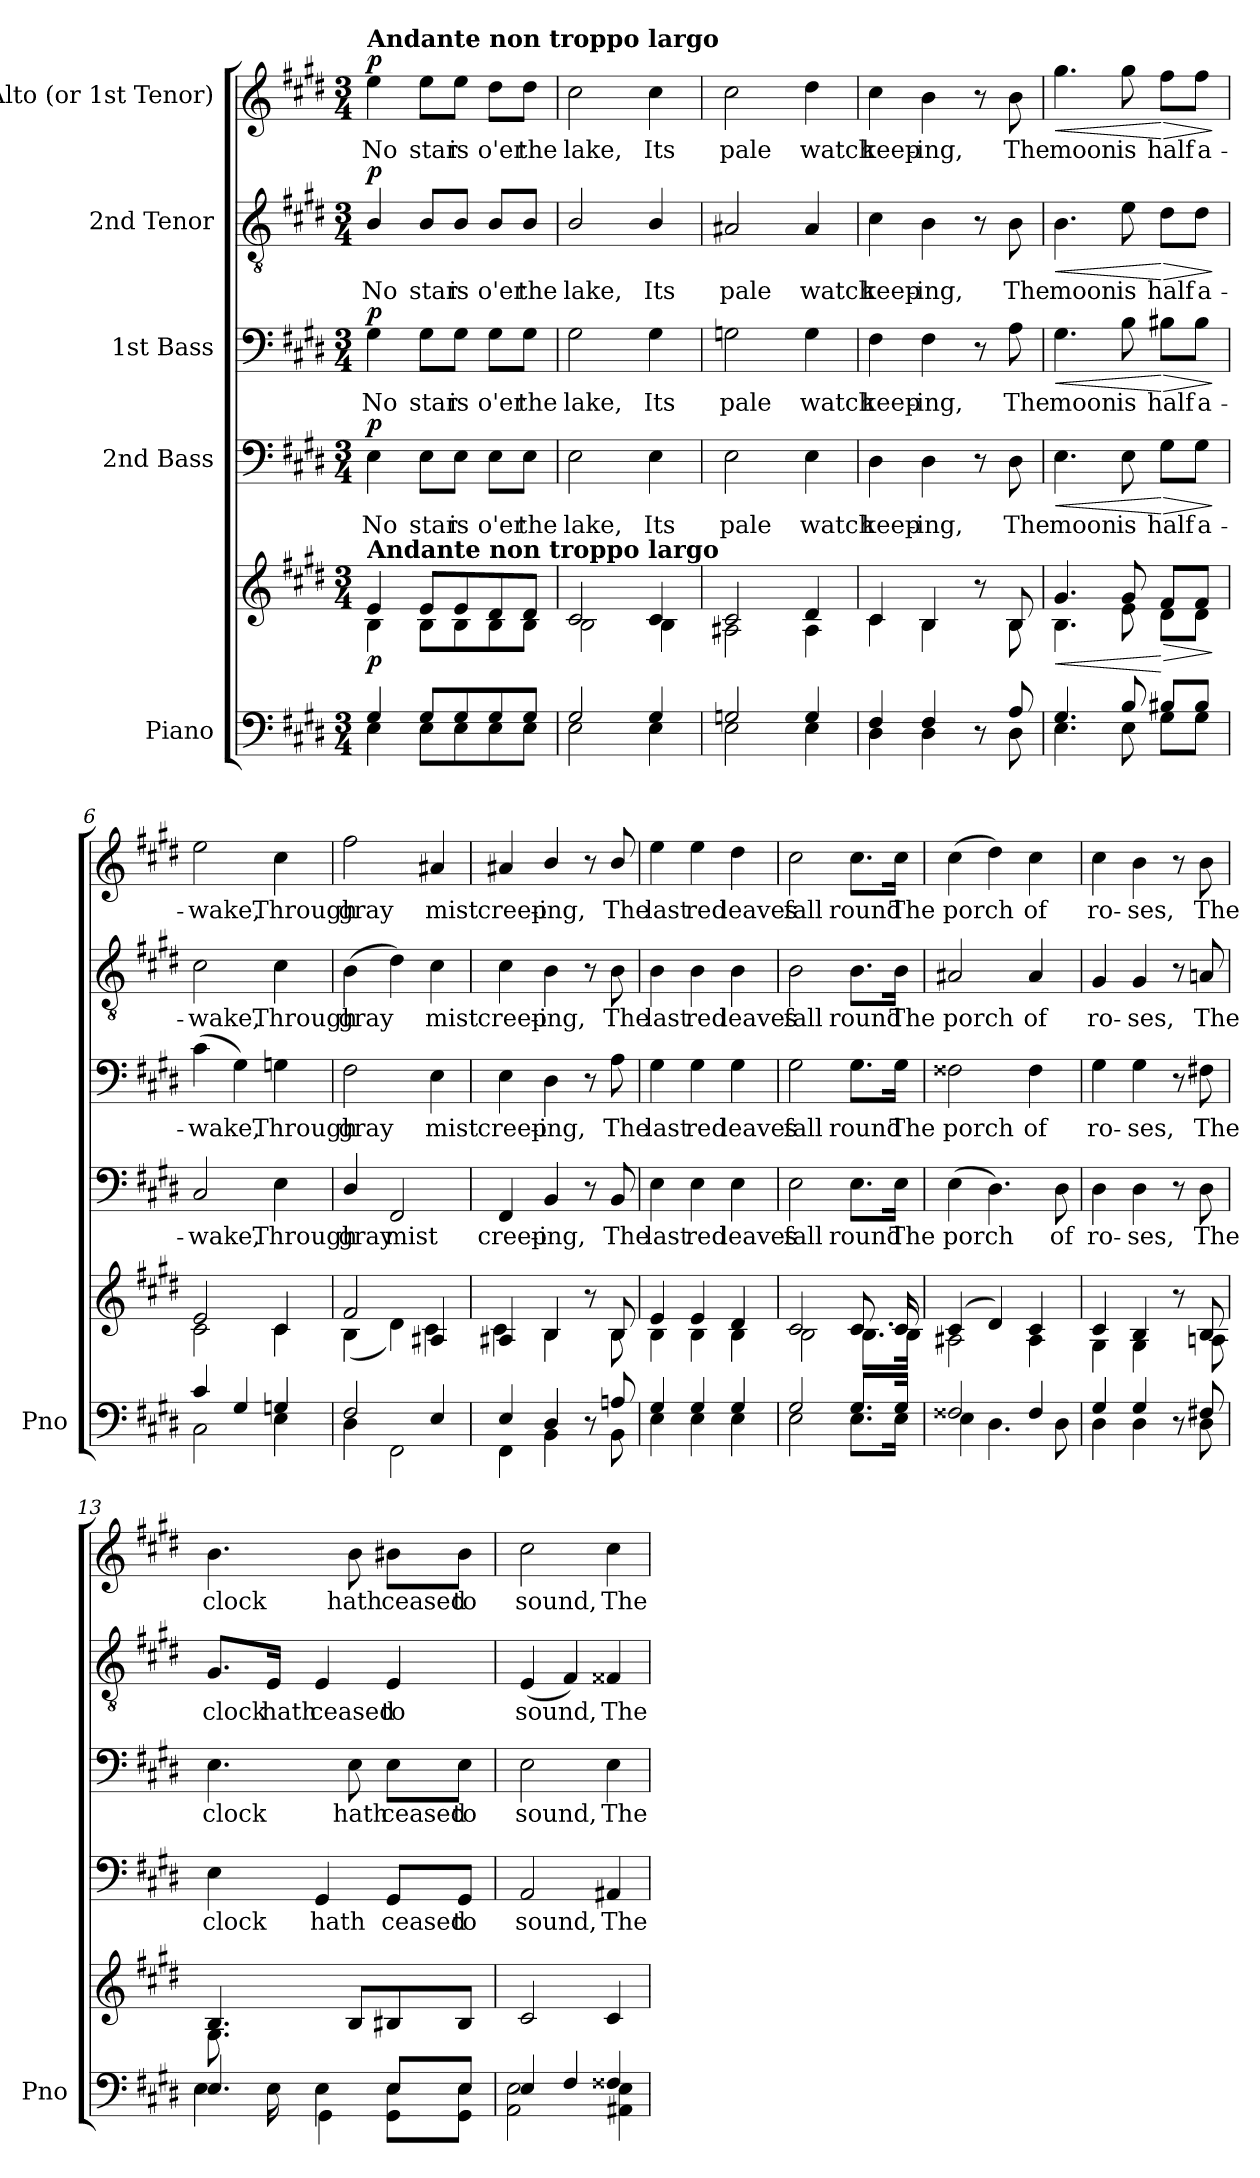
**kern	**kern	**dynam	**kern	**text	**dynam	**kern	**text	**dynam	**kern	**text	**dynam	**kern	**text	**dynam
*part5	*part5	*part5	*part4	*part4	*part4	*part3	*part3	*part3	*part2	*part2	*part2	*part1	*part1	*part1
*staff6	*staff5	*staff5/6	*staff4	*staff4	*staff4	*staff3	*staff3	*staff3	*staff2	*staff2	*staff2	*staff1	*staff1	*staff1
*I"Piano	*	*	*I"2nd Bass	*	*	*I"1st Bass	*	*	*I"2nd Tenor	*	*	*I"Alto (or 1st Tenor)	*	*
*I'Pno	*	*	*	*	*	*	*	*	*	*	*	*	*	*
*clefF4	*clefG2	*	*clefF4	*	*	*clefF4	*	*	*clefGv2	*	*	*clefG2	*	*
*k[f#c#g#d#]	*k[f#c#g#d#]	*	*k[f#c#g#d#]	*	*	*k[f#c#g#d#]	*	*	*k[f#c#g#d#]	*	*	*k[f#c#g#d#]	*	*
*M3/4	*M3/4	*	*M3/4	*	*	*M3/4	*	*	*M3/4	*	*	*M3/4	*	*
*MM66	*MM66	*	*MM66	*	*	*MM66	*	*	*MM66	*	*	*MM66	*	*
=1	=1	=1	=1	=1	=1	=1	=1	=1	=1	=1	=1	=1	=1	=1
*^	*^	*	*	*	*	*	*	*	*	*	*	*	*	*
!	!	!	!	!	!	!	!	!	!	!	!	!	!	!LO:TX:a:B:t=Andante non troppo largo	!	!
!	!	!LO:TX:a:B:t=Andante non troppo largo	!	!	!	!	!	!	!	!	!	!	!	!	!	!
!	!	!	!	!LO:DY:b	!	!	!LO:DY:a	!	!	!LO:DY:a	!	!	!LO:DY:a	!	!	!LO:DY:a
4G#/	4E\	4e/	4B\	p	4E\	No	p	4G#\	No	p	4B/	No	p	4ee\	No	p
8G#/L	8E\L	8e/L	8B\L	.	8E\L	star	.	8G#\L	star	.	8B/L	star	.	8ee\L	star	.
8G#/	8E\	8e/	8B\	.	8E\J	is	.	8G#\J	is	.	8B/J	is	.	8ee\J	is	.
8G#/	8E\	8d#/	8B\	.	8E\L	o'er	.	8G#\L	o'er	.	8B/L	o'er	.	8dd#\L	o'er	.
8G#/J	8E\J	8d#/J	8B\J	.	8E\J	the	.	8G#\J	the	.	8B/J	the	.	8dd#\J	the	.
=2	=2	=2	=2	=2	=2	=2	=2	=2	=2	=2	=2	=2	=2	=2	=2	=2
2G#/	2E\	2c#/	2B\	.	2E\	lake,	.	2G#\	lake,	.	2B/	lake,	.	2cc#\	lake,	.
4G#/	4E\	4c#/	4B\	.	4E\	Its	.	4G#\	Its	.	4B/	Its	.	4cc#\	Its	.
=3	=3	=3	=3	=3	=3	=3	=3	=3	=3	=3	=3	=3	=3	=3	=3	=3
2Gn/	2E\	2c#/	2A#X\	.	2E\	pale	.	2Gn\	pale	.	2A#X/	pale	.	2cc#\	pale	.
4G/	4E\	4d#/	4A#\	.	4E\	watch	.	4G\	watch	.	4A#/	watch	.	4dd#\	watch	.
=4	=4	=4	=4	=4	=4	=4	=4	=4	=4	=4	=4	=4	=4	=4	=4	=4
4F#/	4D#\	4c#/	4c#\	.	4D#\	keep-	.	4F#\	keep-	.	4c#\	keep-	.	4cc#\	keep-	.
4F#/	4D#\	4B/	4B\	.	4D#\	-ing,	.	4F#\	-ing,	.	4B\	-ing,	.	4b\	-ing,	.
8r	8ryy	8r	8ryy	.	8r	.	.	8r	.	.	8r	.	.	8r	.	.
8A/	8D#\	8B/	8B\	.	8D#\	The	.	8A\	The	.	8B\	The	.	8b\	The	.
=5	=5	=5	=5	=5	=5	=5	=5	=5	=5	=5	=5	=5	=5	=5	=5	=5
!	!	!	!	!LO:HP:b	!	!	!LO:HP:b	!	!	!LO:HP:b	!	!	!LO:HP:b	!	!	!LO:HP:b
4.G#/	4.E\	4.g#/	4.B\	<	4.E\	moon	<	4.G#\	moon	<	4.B\	moon	<	4.gg#\	moon	<
8B/	8E\	8g#/	8e\	.	8E\	is	.	8B\	is	.	8e\	is	.	8gg#\	is	.
!	!	!	!	!LO:HP:n=1:b	!	!	!LO:HP:n=1:b	!	!	!LO:HP:n=1:b	!	!	!LO:HP:n=1:b	!	!	!LO:HP:n=1:b
8B#X/L	8G#\L	8f#/L	8d#\L	[ >	8G#\L	half	[ >	8B#X\L	half	[ >	8d#\L	half	[ >	8ff#\L	half	[ >
8B#/J	8G#\J	8f#/J	8d#\J	.	8G#\J	a-	.	8B#\J	a-	.	8d#\J	a-	.	8ff#\J	a-	.
*v	*v	*	*	*	*	*	*	*	*	*	*	*	*	*	*	*
*	*v	*v	*	*	*	*	*	*	*	*	*	*	*	*	*
.	.	]	.	.	]	.	.	]	.	.	]	.	.	]
=6	=6	=6	=6	=6	=6	=6	=6	=6	=6	=6	=6	=6	=6	=6
*^	*^	*	*	*	*	*	*	*	*	*	*	*	*	*
4c#/	2C#\	2e/	2c#\	.	2C#/	-wake,	.	(4c#\	-wake,	.	2c#\	-wake,	.	2ee\	-wake,	.
4G#/	.	.	.	.	.	.	.	4G#\)	.	.	.	.	.	.	.	.
4Gn/	4E\	4c#/	4c#\	.	4E\	Through	.	4Gn\	Through	.	4c#\	Through	.	4cc#\	Through	.
=7	=7	=7	=7	=7	=7	=7	=7	=7	=7	=7	=7	=7	=7	=7	=7	=7
2F#/	4D#\	2f#/	(4B\	.	4D#/	gray	.	2F#\	gray	.	(4B\	gray	.	2ff#\	gray	.
.	2FF#\	.	4d#\)	.	2FF#/	mist	.	.	.	.	4d#\)	.	.	.	.	.
4E/	.	4A#X/	4c#\	.	.	.	.	4E\	mist	.	4c#\	mist	.	4a#X/	mist	.
=8	=8	=8	=8	=8	=8	=8	=8	=8	=8	=8	=8	=8	=8	=8	=8	=8
4E/	4FF#\	4A#X/	4c#\	.	4FF#/	creep-	.	4E\	creep-	.	4c#\	creep-	.	4a#X/	creep-	.
4D#/	4BB\	4B/	4B\	.	4BB/	-ing,	.	4D#\	-ing,	.	4B\	-ing,	.	4b/	-ing,	.
8r	8ryy	8r	8ryy	.	8r	.	.	8r	.	.	8r	.	.	8r	.	.
8An/	8BB\	8B/	8B\	.	8BB/	The	.	8A\	The	.	8B\	The	.	8b/	The	.
=9	=9	=9	=9	=9	=9	=9	=9	=9	=9	=9	=9	=9	=9	=9	=9	=9
4G#/	4E\	4e/	4B\	.	4E\	last	.	4G#\	last	.	4B\	last	.	4ee\	last	.
4G#/	4E\	4e/	4B\	.	4E\	red	.	4G#\	red	.	4B\	red	.	4ee\	red	.
4G#/	4E\	4d#/	4B\	.	4E\	leaves	.	4G#\	leaves	.	4B\	leaves	.	4dd#\	leaves	.
=10	=10	=10	=10	=10	=10	=10	=10	=10	=10	=10	=10	=10	=10	=10	=10	=10
2G#/	2E\	2c#/	2B\	.	2E\	fall	.	2G#\	fall	.	2B\	fall	.	2cc#\	fall	.
8.G#/L	8.E\L	8.c#/	8.B\L	.	8.E\L	round	.	8.G#\L	round	.	8.B\L	round	.	8.cc#\L	round	.
16G#/Jk	16E\Jk	16c#/	16B\Jk	.	16E\Jk	The	.	16G#\Jk	The	.	16B\Jk	The	.	16cc#\Jk	The	.
=11	=11	=11	=11	=11	=11	=11	=11	=11	=11	=11	=11	=11	=11	=11	=11	=11
2F##X/	4E\	(4c#/	2A#X\	.	(4E\	porch	.	2F##X\	porch	.	2A#X/	porch	.	(4cc#\	porch	.
.	4.D#\	4d#/)	.	.	4.D#\)	.	.	.	.	.	.	.	.	4dd#\)	.	.
4F##/	.	4c#/	4A#\	.	.	.	.	4F##\	of	.	4A#/	of	.	4cc#\	of	.
.	8D#\	.	.	.	8D#\	of	.	.	.	.	.	.	.	.	.	.
=12	=12	=12	=12	=12	=12	=12	=12	=12	=12	=12	=12	=12	=12	=12	=12	=12
4G#/	4D#\	4c#/	4G#\	.	4D#\	ro-	.	4G#\	ro-	.	4G#/	ro-	.	4cc#\	ro-	.
4G#/	4D#\	4B/	4G#\	.	4D#\	-ses,	.	4G#\	-ses,	.	4G#/	-ses,	.	4b\	-ses,	.
8r	8ryy	8r	8ryy	.	8r	.	.	8r	.	.	8r	.	.	8r	.	.
8F#X/	8D#\	8B/	8An\	.	8D#\	The	.	8F#X\	The	.	8An/	The	.	8b\	The	.
=13	=13	=13	=13	=13	=13	=13	=13	=13	=13	=13	=13	=13	=13	=13	=13	=13
*	*^	*	*	*	*	*	*	*	*	*	*	*	*	*	*	*
!	!LO:N:head=solid	!LO:N:head=solid	!	!	!	!	!	!	!	!	!	!	!	!	!	!	!
8.ryy	4.E/	4E\	4.B/	8.G#\	.	4E\	clock	.	4.E\	clock	.	8.G#/L	clock	.	4.b\	clock	.
16E\	.	.	.	2ryy	.	.	.	.	.	.	.	16E/Jk	hath	.	.	.	.
4E\	.	4GG#\	.	.	.	4GG#/	hath	.	.	.	.	4E/	ceased	.	.	.	.
.	8ryy	.	8B/L	.	.	.	.	.	8E\	hath	.	.	.	.	8b\	hath	.
4ryy	8E/L	8GG#\ 8E\L	8B#X/	.	.	8GG#/L	ceased	.	8E\L	ceased	.	4E/	to	.	8b#X\L	ceased	.
.	8E/J	8GG#\ 8E\J	8B#/J	.	.	8GG#/J	to	.	8E\J	to	.	.	.	.	8b#\J	to	.
.	.	.	.	16ryy	.	.	.	.	.	.	.	.	.	.	.	.	.
*	*v	*v	*	*	*	*	*	*	*	*	*	*	*	*	*	*	*
*	*	*v	*v	*	*	*	*	*	*	*	*	*	*	*	*	*
=14	=14	=14	=14	=14	=14	=14	=14	=14	=14	=14	=14	=14	=14	=14	=14
4E/	2AA\ 2E\	2c#/	.	2AA/	sound,	.	2E\	sound,	.	(4E/	sound,	.	2cc#\	sound,	.
4F#/	.	.	.	.	.	.	.	.	.	4F#/)	.	.	.	.	.
4F##X/	4AA#X\ 4E\	4c#/	.	4AA#X/	The	.	4E\	The	.	4F##X/	The	.	4cc#\	The	.
*v	*v	*	*	*	*	*	*	*	*	*	*	*	*	*	*
=	=	=	=	=	=	=	=	=	=	=	=	=	=	=
*-	*-	*-	*-	*-	*-	*-	*-	*-	*-	*-	*-	*-	*-	*-
